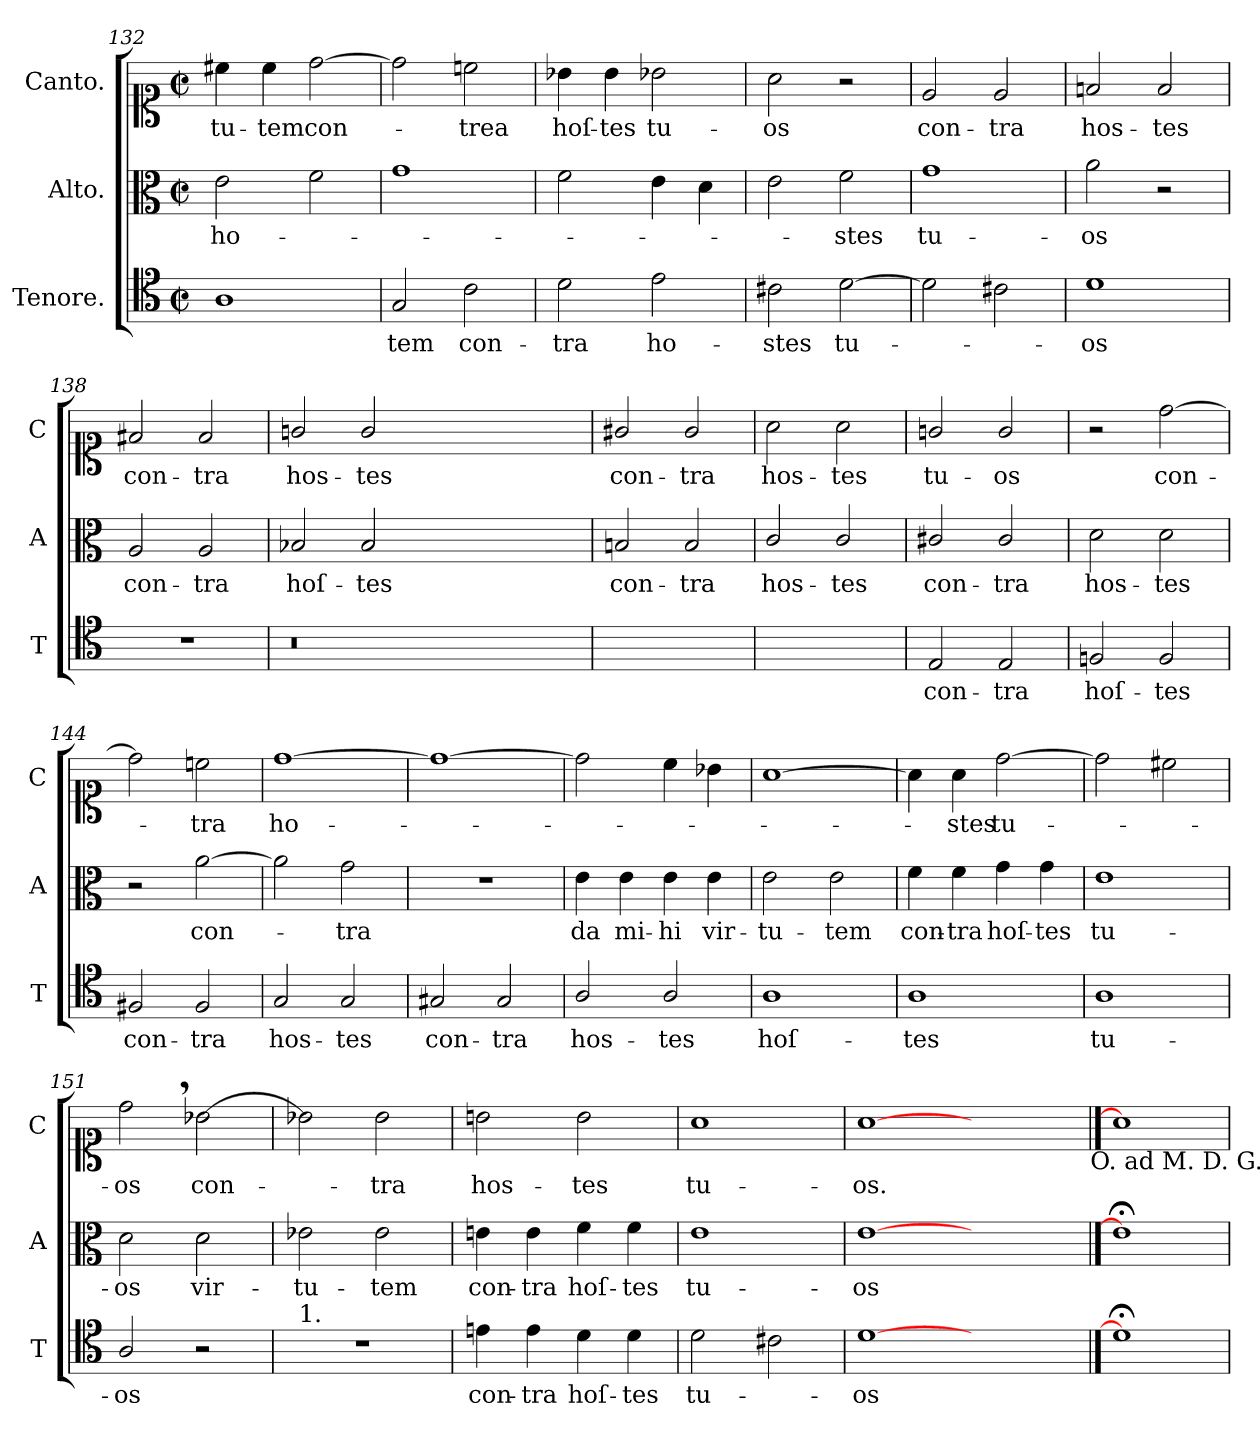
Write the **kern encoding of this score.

**kern	**text	**kern	**text	**kern	**text
*part3	*part3	*part2	*part2	*part1	*part1
*staff3	*staff3	*staff2	*staff2	*staff1	*staff1
*I"Tenore.	*	*I"Alto.	*	*I"Canto.	*
*I'T	*	*I'A	*	*I'C	*
*clefC4	*	*clefC3	*	*clefC1	*
*k[]	*	*k[]	*	*k[]	*
*M2/2	*	*M2/2	*	*M2/2	*
*met(c|)	*	*met(c|)	*	*met(c|)	*
=132	=132	=132	=132	=132	=132
1A	.	2e\	ho-	4cc#X\	-tu-
.	.	.	.	4cc#\	-tem
.	.	2f\	.	[2dd\	con-
=133	=133	=133	=133	=133	=133
2G/	-tem	1g	.	2dd\]	.
2c\	con-	.	.	2ccn\	-trea
=134	=134	=134	=134	=134	=134
2d\	-tra	2f\	.	4b-X\	hoſ-
.	.	.	.	4b-\	-tes
2e\	ho-	4e\	.	2b-X\	tu-
.	.	4d\	.	.	.
=135	=135	=135	=135	=135	=135
2c#X\	-stes	2e\	.	2a\	-os
[2d\	tu-	2f\	-stes	2r	.
=136	=136	=136	=136	=136	=136
2d\]	.	1g	tu-	2e/	con-
2c#X\	.	.	.	2e/	-tra
=137	=137	=137	=137	=137	=137
1d	-os	2a\	-os	2fn/	hos-
.	.	2r	.	2f/	-tes
=138	=138	=138	=138	=138	=138
1r	.	2A/	con-	2f#X/	con-
.	.	2A/	-tra	2f#/	-tra
=139	=139	=139	=139	=139	=139
0.r	.	2B-X/	hoſ-	2gn/	hos-
.	.	2B-/	-tes	2g/	-tes
.	.	0ryy	.	0ryy	.
=140	=140	=140	=140	=140	=140
!	!	!	!LO:LY:i	!	!
1ryy	.	2Bn/	con-	2g#X/	con-
!	!	!	!LO:LY:i	!	!
.	.	2B/	-tra	2g#/	-tra
=141	=141	=141	=141	=141	=141
!	!	!	!LO:LY:i	!	!
1ryy	.	2c/	hos-	2a\	hos-
!	!	!	!LO:LY:i	!	!
.	.	2c/	-tes	2a\	-tes
=142	=142	=142	=142	=142	=142
!	!	!	!LO:LY:i	!	!
2E/	con-	2c#X/	con-	2gn/	tu-
!	!	!	!LO:LY:i	!	!
2E/	-tra	2c#/	-tra	2g/	-os
=143	=143	=143	=143	=143	=143
!	!	!	!LO:LY:i	!	!
2Fn/	hoſ-	2d\	hos-	2r	.
!	!	!	!LO:LY:i	!	!
2F/	-tes	2d\	-tes	[2dd\	con-
=144	=144	=144	=144	=144	=144
!	!LO:LY:i	!	!	!	!
2F#X/	con-	2r	.	2dd\]	.
!	!LO:LY:i	!	!	!	!
2F#/	-tra	[2a\	con-	2ccn\	-tra
=145	=145	=145	=145	=145	=145
!	!LO:LY:i	!	!	!	!
2G/	hos-	2a\]	.	[1dd	ho-
!	!LO:LY:i	!	!	!	!
2G/	-tes	2g\	-tra	.	.
=146	=146	=146	=146	=146	=146
!	!LO:LY:i	!	!	!	!
2G#X/	con-	1r	.	1dd_	.
!	!LO:LY:i	!	!	!	!
2G#/	-tra	.	.	.	.
=147	=147	=147	=147	=147	=147
!	!LO:LY:i	!	!	!	!
2A/	hos-	4e\	da	2dd\]	.
.	.	4e\	mi-	.	.
!	!LO:LY:i	!	!	!	!
2A/	-tes	4e\	-hi	4cc\	.
.	.	4e\	vir-	4b-X\	.
=148	=148	=148	=148	=148	=148
1A	hoſ-	2e\	-tu-	[1a	.
.	.	2e\	-tem	.	.
=149	=149	=149	=149	=149	=149
1A	-tes	4f\	con-	4a\]	.
.	.	4f\	-tra	4a\	-stes
.	.	4g\	hoſ-	[2dd\	tu-
.	.	4g\	-tes	.	.
=150	=150	=150	=150	=150	=150
1A	tu-	1e	tu-	2dd\]	.
.	.	.	.	2cc#X\	.
=151	=151	=151	=151	=151	=151
2A/	-os	2d\	-os	2dd,\	-os
2r	.	2d\	vir-	[2b-X\	con-
=152	=152	=152	=152	=152	=152
!LO:TX:a:t=1.	!	!	!	!	!
1r	.	2e-X\	-tu-	2b-X\]	.
.	.	2e-\	-tem	2b-\	-tra
=153	=153	=153	=153	=153	=153
4en\	con-	4en\	con-	2bn\	hos-
4e\	-tra	4e\	-tra	.	.
4d\	hoſ-	4f\	hoſ-	2b\	-tes
4d\	-tes	4f\	-tes	.	.
=154	=154	=154	=154	=154	=154
2d\	tu-	1e	tu-	1a	tu-
2c#X\	.	.	.	.	.
=155	=155	=155	=155	=155	=155
[1d	-os	[1e	-os	[1a	-os.
1ryy	.	1ryy	.	1ryy	.
!	!	!	!	!LO:TX:b:t=O. ad M. D. G.	!
==156	==156	==156	==156	==156	==156
1d;<]	.	1e;<]	.	1a]	.
=	=	=	=	=	=
*-	*-	*-	*-	*-	*-
